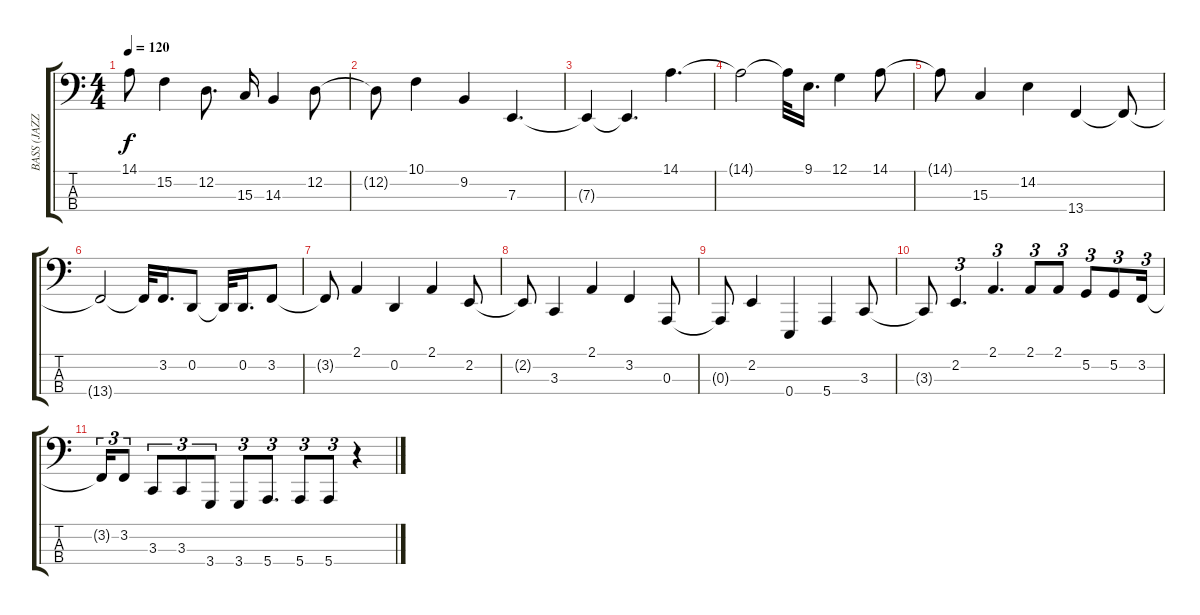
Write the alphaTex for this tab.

\track ("BASS (JAZZ)" "BASS (JAZZ") {instrument acousticbass}
\staff {score tabs}
\tuning (G1 D1 A0 E0) {hide}
\ts (4 4)
\tempo 120
\clef f4
\ks c
14.1{t}.8{dy f} 15.2.4 12.2.8{d} 15.3.16 14.3.4 12.2.8 |
12.2{t}.8 10.1.4 9.2.4 7.3.4{d} |
7.3{t}.4 7.3{t}.4{d} 14.1.4{d} |
14.1{t}.2 14.1{t}.32 9.1.16{d} 12.1.4 14.1.8 |
14.1{t}.8 15.3.4 14.2.4 13.4.4 13.4{t}.8 |
13.4{t}.2 13.4{t}.32 3.2.16{d} 0.2.8 0.2{t}.32 0.2.16{d} 3.2.8 |
3.2{t}.8 2.1.4 0.2.4 2.1.4 2.2.8 |
2.2{t}.8 3.3.4 2.1.4 3.2.4 0.3.8 |
0.3{t}.8 2.2.4 0.4.4 5.4.4 3.3.8 |
3.3{t}.8 2.2.4{d tu (3 2)} 2.1.4{d tu (3 2)} 2.1.8{tu (3 2)} 2.1.8{tu (3 2)} 5.2.8{tu (3 2)} 5.2.8{tu (3 2)} 3.2.16{tu (3 2)} |
3.2{t}.16{tu (3 2)} 3.2.8{tu (3 2)} 3.3.8{tu (3 2)} 3.3.8{tu (3 2)} 3.4.8{tu (3 2)} 3.4.8{tu (3 2)} 5.4.8{d tu (3 2)} 5.4.8{tu (3 2)} 5.4.8{tu (3 2)} r.4
